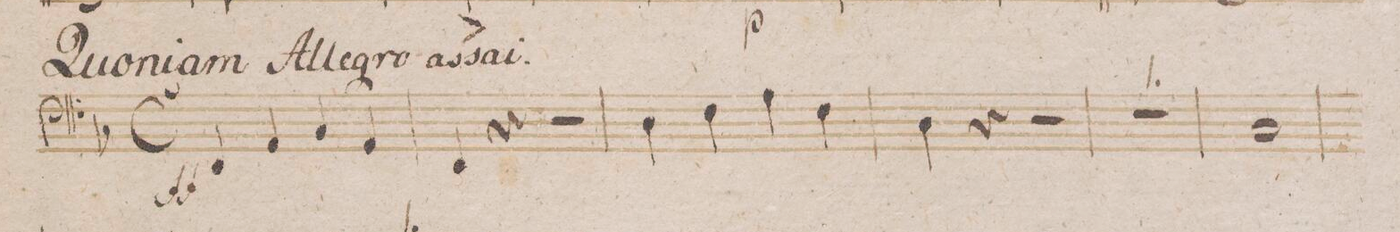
**kern	**dynam
*I"Trombono	*
*clefF4	*
*k[b-e-]	*
*met(c)	*
*M3/4	*
*k[b-]	*
*M4/4	*
*met(c)	*
*mmet(c)	*
4FF/	ff
4AA/	.
4C/	.
4AA/	.
=130	=130
4FF/	.
4r	.
2r	.
=131	=131
4D\	.
4F\	.
4A\	.
4F\	.
=132	=132
4D\	.
4r	.
2r	.
=133	=133
1r	.
=134	=134
1C	.
=135	=135
*-	*-
